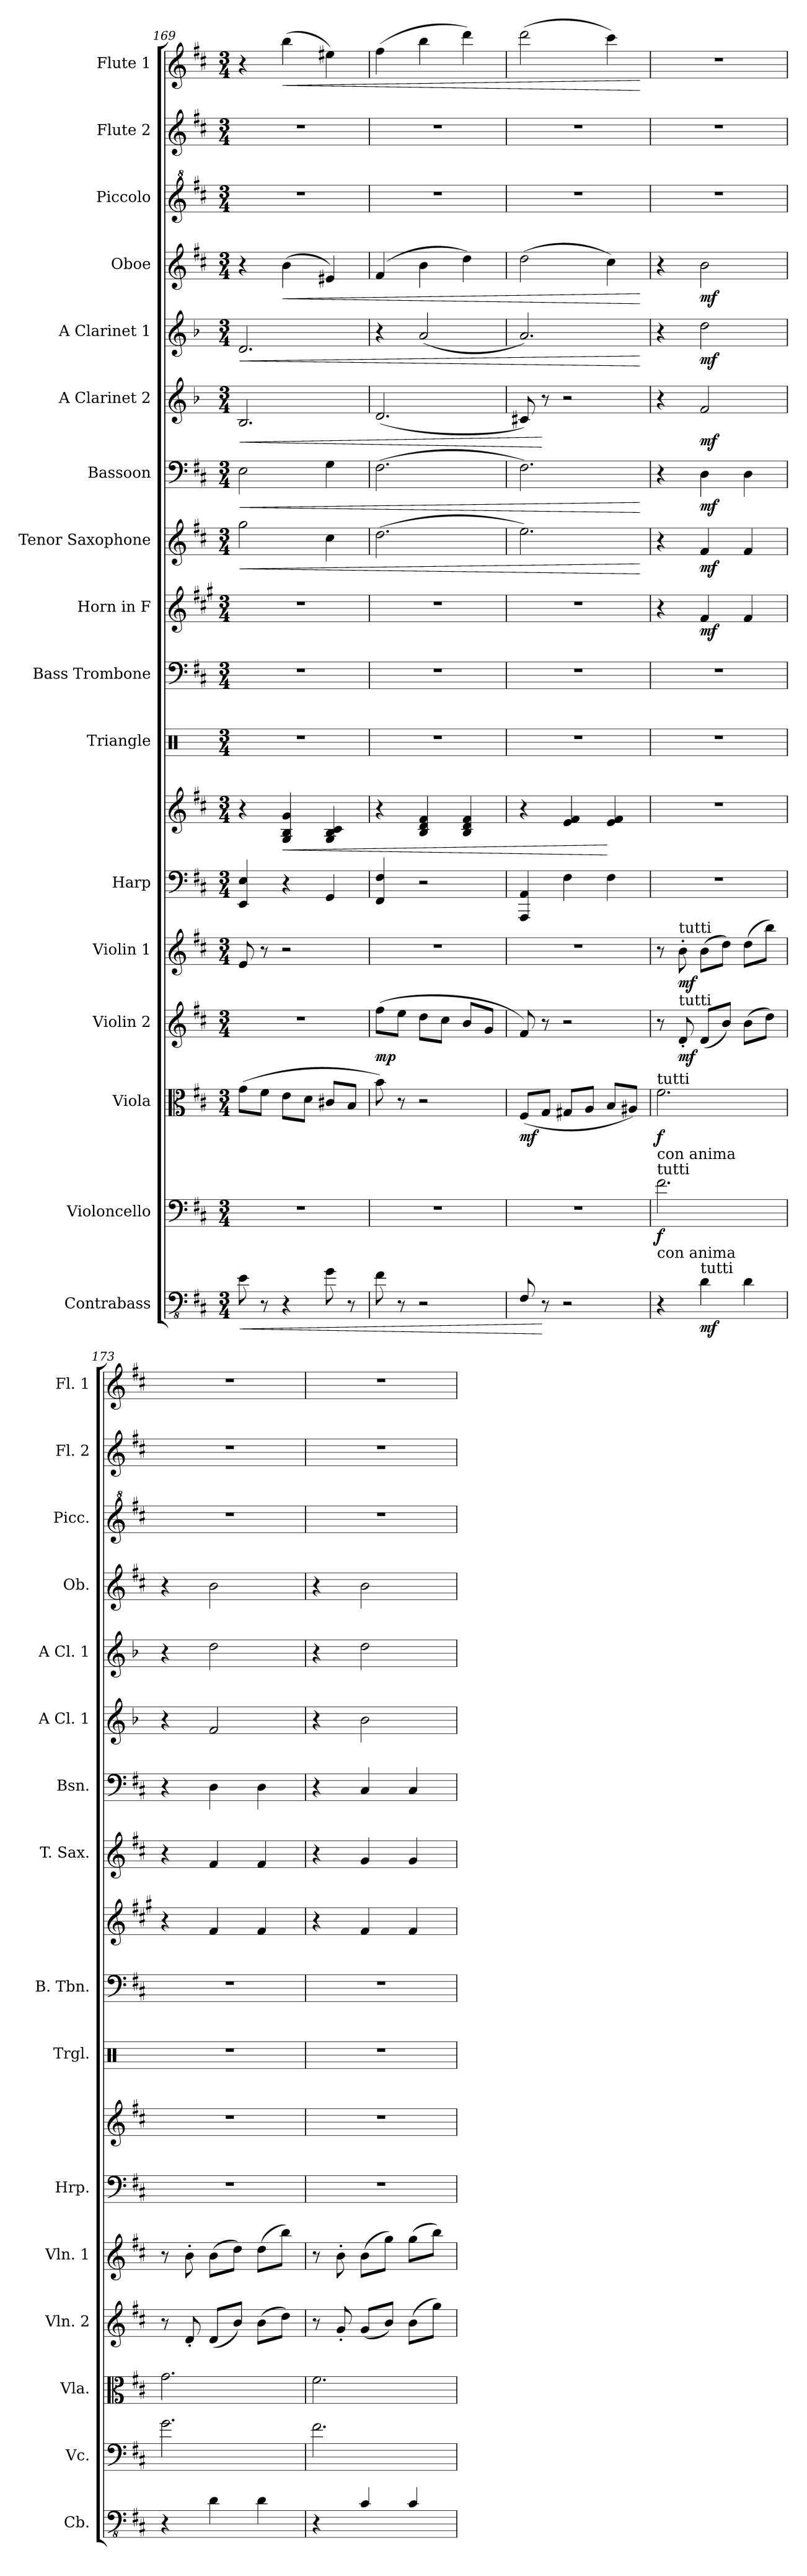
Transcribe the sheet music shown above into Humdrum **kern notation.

**kern	**dynam	**kern	**dynam	**kern	**dynam	**kern	**dynam	**kern	**dynam	**kern	**kern	**dynam	**kern	**kern	**kern	**dynam	**kern	**dynam	**kern	**dynam	**kern	**dynam	**kern	**dynam	**kern	**dynam	**kern	**kern	**kern	**dynam
*part17	*part17	*part16	*part16	*part15	*part15	*part14	*part14	*part13	*part13	*part12	*part12	*part12	*part11	*part10	*part9	*part9	*part8	*part8	*part7	*part7	*part6	*part6	*part5	*part5	*part4	*part4	*part3	*part2	*part1	*part1
*staff18	*staff18	*staff17	*staff17	*staff16	*staff16	*staff15	*staff15	*staff14	*staff14	*staff13	*staff12	*staff12/13	*staff11	*staff10	*staff9	*staff9	*staff8	*staff8	*staff7	*staff7	*staff6	*staff6	*staff5	*staff5	*staff4	*staff4	*staff3	*staff2	*staff1	*staff1
*I"Contrabass	*	*I"Violoncello	*	*I"Viola	*	*I"Violin 2	*	*I"Violin 1	*	*I"Harp	*	*	*I"Triangle	*I"Bass Trombone	*I"Horn in F	*	*I"Tenor Saxophone	*	*I"Bassoon	*	*I"A Clarinet 2	*	*I"A Clarinet 1	*	*I"Oboe	*	*I"Piccolo	*I"Flute 2	*I"Flute 1	*
*I'Cb.	*	*I'Vc.	*	*I'Vla.	*	*I'Vln. 2	*	*I'Vln. 1	*	*I'Hrp.	*	*	*I'Trgl.	*I'B. Tbn.	*	*	*I'T. Sax.	*	*I'Bsn.	*	*I'A Cl. 1	*	*I'A Cl. 1	*	*I'Ob.	*	*I'Picc.	*I'Fl. 2	*I'Fl. 1	*
*clefFv4	*	*clefF4	*	*clefC3	*	*clefG2	*	*clefG2	*	*clefF4	*clefG2	*	*clefX	*clefF4	*clefG2	*	*clefG2	*	*clefF4	*	*clefG2	*	*clefG2	*	*clefG2	*	*clefG^2	*clefG2	*clefG2	*
*ITrd7c12	*	*	*	*	*	*	*	*	*	*	*	*	*	*	*ITrd4c7	*	*ITrd8c14	*	*	*	*ITrd2c3	*	*ITrd2c3	*	*	*	*ITrd-7c-12	*	*	*
*k[f#c#]	*	*k[f#c#]	*	*k[f#c#]	*	*k[f#c#]	*	*k[f#c#]	*	*k[f#c#]	*k[f#c#]	*	*k[]	*k[f#c#]	*k[f#c#]	*	*k[f#c#]	*	*k[f#c#]	*	*k[f#c#]	*	*k[f#c#]	*	*k[f#c#]	*	*k[f#c#]	*k[f#c#]	*k[f#c#]	*
*M3/4	*	*M3/4	*	*M3/4	*	*M3/4	*	*M3/4	*	*M3/4	*M3/4	*	*M3/4	*M3/4	*M3/4	*	*M3/4	*	*M3/4	*	*M3/4	*	*M3/4	*	*M3/4	*	*M3/4	*M3/4	*M3/4	*
=169	=169	=169	=169	=169	=169	=169	=169	=169	=169	=169	=169	=169	=169	=169	=169	=169	=169	=169	=169	=169	=169	=169	=169	=169	=169	=169	=169	=169	=169	=169
!	!LO:HP:b	!	!	!	!	!	!	!	!	!	!	!	!	!	!	!	!	!LO:HP:b	!	!LO:HP:b	!	!LO:HP:b	!	!LO:HP:b	!	!	!	!	!	!
8EE\	<	2.r	.	(8g\L	.	2.r	.	8e/	.	4EE/ 4E/	4r	.	2.r	2.r	2.r	.	2g\	<	2E\	<	2.G/	<	2.B/	<	4r	.	2.r	2.r	4r	.
8r	.	.	.	8f#\J	.	.	.	8r	.	.	.	.	.	.	.	.	.	.	.	.	.	.	.	.	.	.	.	.	.	.
!	!	!	!	!	!	!	!	!	!	!	!	!LO:HP:b	!	!	!	!	!	!	!	!	!	!	!	!	!	!LO:HP:b	!	!	!	!LO:HP:b
4r	.	.	.	8e\L	.	.	.	2r	.	4r	4G/ 4B/ 4g/	<	.	.	.	.	.	.	.	.	.	.	.	.	(4b\	<	.	.	(4bb\	<
.	.	.	.	8d\J	.	.	.	.	.	.	.	.	.	.	.	.	.	.	.	.	.	.	.	.	.	.	.	.	.	.
8GG\	.	.	.	8c#X/L	.	.	.	.	.	4GG/	4G/ 4B/ 4c#/	.	.	.	.	.	4c#\	.	4G\	.	.	.	.	.	4e#X/)	.	.	.	4ee#X\)	.
8r	.	.	.	8B/J	.	.	.	.	.	.	.	.	.	.	.	.	.	.	.	.	.	.	.	.	.	.	.	.	.	.
=170	=170	=170	=170	=170	=170	=170	=170	=170	=170	=170	=170	=170	=170	=170	=170	=170	=170	=170	=170	=170	=170	=170	=170	=170	=170	=170	=170	=170	=170	=170
!	!	!	!	!	!	!	!LO:DY:b	!	!	!	!	!	!	!	!	!	!	!	!	!	!	!	!	!	!	!	!	!	!	!
8FF#\	.	2.r	.	8b\)	.	(8ff#\L	mp	2.r	.	4FF#/ 4F#/	4r	.	2.r	2.r	2.r	.	(2.d\	.	(2.F#\	.	(2.B/	.	4r	.	(4f#/	.	2.r	2.r	(4ff#\	.
8r	.	.	.	8r	.	8ee\J	.	.	.	.	.	.	.	.	.	.	.	.	.	.	.	.	.	.	.	.	.	.	.	.
2r	.	.	.	2r	.	8dd\L	.	.	.	2r	4B/ 4d/ 4f#/	.	.	.	.	.	.	.	.	.	.	.	(2f#/	.	4b\	.	.	.	4bb\	.
.	.	.	.	.	.	8cc#\J	.	.	.	.	.	.	.	.	.	.	.	.	.	.	.	.	.	.	.	.	.	.	.	.
.	.	.	.	.	.	8b/L	.	.	.	.	4B/ 4d/ 4f#/	.	.	.	.	.	.	.	.	.	.	.	.	.	4dd\)	.	.	.	4ddd\)	.
.	.	.	.	.	.	8g/J	.	.	.	.	.	.	.	.	.	.	.	.	.	.	.	.	.	.	.	.	.	.	.	.
=171	=171	=171	=171	=171	=171	=171	=171	=171	=171	=171	=171	=171	=171	=171	=171	=171	=171	=171	=171	=171	=171	=171	=171	=171	=171	=171	=171	=171	=171	=171
!	!	!	!	!	!LO:DY:b	!	!	!	!	!	!	!	!	!	!	!	!	!	!	!	!	!	!	!	!	!	!	!	!	!
8FFF#/	.	2.r	.	(8F#/L	mf	8f#/)	.	2.r	.	4AAA/ 4AA/	4r	.	2.r	2.r	2.r	.	2.e\)	.	2.F#\)	.	8A#X/)	.	2.f#/)	.	(2dd\	.	2.r	2.r	(2ddd\	.
8r	[	.	.	8G/J	.	8r	.	.	.	.	.	.	.	.	.	.	.	.	.	.	8r	[	.	.	.	.	.	.	.	.
2r	.	.	.	8G#X/L	.	2r	.	.	.	4F#\	4e/ 4f#/	.	.	.	.	.	.	.	.	.	2r	.	.	.	.	.	.	.	.	.
.	.	.	.	8A/J	.	.	.	.	.	.	.	.	.	.	.	.	.	.	.	.	.	.	.	.	.	.	.	.	.	.
.	.	.	.	8B/L	.	.	.	.	.	4F#\	4e/ 4f#/	[	.	.	.	.	.	.	.	.	.	.	.	.	4cc#\)	.	.	.	4ccc#\)	.
.	.	.	.	8A#X/J)	.	.	.	.	.	.	.	.	.	.	.	.	.	.	.	.	.	.	.	.	.	.	.	.	.	.
.	.	.	.	.	.	.	.	.	.	.	.	.	.	.	.	.	.	[	.	[	.	.	.	[	.	[	.	.	.	[
=172	=172	=172	=172	=172	=172	=172	=172	=172	=172	=172	=172	=172	=172	=172	=172	=172	=172	=172	=172	=172	=172	=172	=172	=172	=172	=172	=172	=172	=172	=172
!	!	!	!	!LO:TX:a:t=tutti	!	!	!	!	!	!	!	!	!	!	!	!	!	!	!	!	!	!	!	!	!	!	!	!	!	!
!	!	!	!	!LO:TX:b:t=con anima	!	!	!	!	!	!	!	!	!	!	!	!	!	!	!	!	!	!	!	!	!	!	!	!	!	!
!	!	!LO:TX:a:t=tutti	!	!	!	!	!	!	!	!	!	!	!	!	!	!	!	!	!	!	!	!	!	!	!	!	!	!	!	!
!	!	!LO:TX:b:t=con anima	!	!	!	!	!	!	!	!	!	!	!	!	!	!	!	!	!	!	!	!	!	!	!	!	!	!	!	!
!	!	!	!LO:DY:b	!	!LO:DY:b	!	!	!	!	!	!	!	!	!	!	!	!	!	!	!	!	!	!	!	!	!	!	!	!	!
4r	.	2.f#\	f	2.f#\	f	8r	.	8r	.	2.r	2.r	.	2.r	2.r	4r	.	4r	.	4r	.	4r	.	4r	.	4r	.	2.r	2.r	2.r	.
!	!	!	!	!	!	!	!	!LO:TX:a:t=tutti	!	!	!	!	!	!	!	!	!	!	!	!	!	!	!	!	!	!	!	!	!	!
!	!	!	!	!	!	!LO:TX:a:t=tutti	!	!	!	!	!	!	!	!	!	!	!	!	!	!	!	!	!	!	!	!	!	!	!	!
!	!	!	!	!	!	!	!LO:DY:b	!	!LO:DY:b	!	!	!	!	!	!	!	!	!	!	!	!	!	!	!	!	!	!	!	!	!
.	.	.	.	.	.	8d'/	mf	8b'\	mf	.	.	.	.	.	.	.	.	.	.	.	.	.	.	.	.	.	.	.	.	.
!LO:TX:a:t=tutti	!	!	!	!	!	!	!	!	!	!	!	!	!	!	!	!	!	!	!	!	!	!	!	!	!	!	!	!	!	!
!	!LO:DY:b	!	!	!	!	!	!	!	!	!	!	!	!	!	!	!LO:DY:b	!	!LO:DY:b	!	!LO:DY:b	!	!LO:DY:b	!	!LO:DY:b	!	!LO:DY:b	!	!	!	!
4DD\	mf	.	.	.	.	(8d/L	.	(8b\L	.	.	.	.	.	.	4B/	mf	4F#/	mf	4D\	mf	2d/	mf	2b\	mf	2b\	mf	.	.	.	.
.	.	.	.	.	.	8b/J)	.	8dd\J)	.	.	.	.	.	.	.	.	.	.	.	.	.	.	.	.	.	.	.	.	.	.
4DD\	.	.	.	.	.	(8b\L	.	(8dd\L	.	.	.	.	.	.	4B/	.	4F#/	.	4D\	.	.	.	.	.	.	.	.	.	.	.
.	.	.	.	.	.	8dd\J)	.	8bb\J)	.	.	.	.	.	.	.	.	.	.	.	.	.	.	.	.	.	.	.	.	.	.
=173	=173	=173	=173	=173	=173	=173	=173	=173	=173	=173	=173	=173	=173	=173	=173	=173	=173	=173	=173	=173	=173	=173	=173	=173	=173	=173	=173	=173	=173	=173
4r	.	2.g\	.	2.g\	.	8r	.	8r	.	2.r	2.r	.	2.r	2.r	4r	.	4r	.	4r	.	4r	.	4r	.	4r	.	2.r	2.r	2.r	.
.	.	.	.	.	.	8d'/	.	8b'\	.	.	.	.	.	.	.	.	.	.	.	.	.	.	.	.	.	.	.	.	.	.
4DD\	.	.	.	.	.	(8d/L	.	(8b\L	.	.	.	.	.	.	4B/	.	4F#/	.	4D\	.	2d/	.	2b\	.	2b\	.	.	.	.	.
.	.	.	.	.	.	8b/J)	.	8dd\J)	.	.	.	.	.	.	.	.	.	.	.	.	.	.	.	.	.	.	.	.	.	.
4DD\	.	.	.	.	.	(8b\L	.	(8dd\L	.	.	.	.	.	.	4B/	.	4F#/	.	4D\	.	.	.	.	.	.	.	.	.	.	.
.	.	.	.	.	.	8dd\J)	.	8bb\J)	.	.	.	.	.	.	.	.	.	.	.	.	.	.	.	.	.	.	.	.	.	.
!!LO:PB:g=z
=174	=174	=174	=174	=174	=174	=174	=174	=174	=174	=174	=174	=174	=174	=174	=174	=174	=174	=174	=174	=174	=174	=174	=174	=174	=174	=174	=174	=174	=174	=174
4r	.	2.f#\	.	2.f#\	.	8r	.	8r	.	2.r	2.r	.	2.r	2.r	4r	.	4r	.	4r	.	4r	.	4r	.	4r	.	2.r	2.r	2.r	.
.	.	.	.	.	.	8g'/	.	8b'\	.	.	.	.	.	.	.	.	.	.	.	.	.	.	.	.	.	.	.	.	.	.
4CC#/	.	.	.	.	.	(8g/L	.	(8b\L	.	.	.	.	.	.	4B/	.	4G/	.	4C#/	.	2g\	.	2b\	.	2b\	.	.	.	.	.
.	.	.	.	.	.	8b/J)	.	8gg\J)	.	.	.	.	.	.	.	.	.	.	.	.	.	.	.	.	.	.	.	.	.	.
4CC#/	.	.	.	.	.	(8b\L	.	(8gg\L	.	.	.	.	.	.	4B/	.	4G/	.	4C#/	.	.	.	.	.	.	.	.	.	.	.
.	.	.	.	.	.	8gg\J)	.	8bb\J)	.	.	.	.	.	.	.	.	.	.	.	.	.	.	.	.	.	.	.	.	.	.
=	=	=	=	=	=	=	=	=	=	=	=	=	=	=	=	=	=	=	=	=	=	=	=	=	=	=	=	=	=	=
*-	*-	*-	*-	*-	*-	*-	*-	*-	*-	*-	*-	*-	*-	*-	*-	*-	*-	*-	*-	*-	*-	*-	*-	*-	*-	*-	*-	*-	*-	*-
